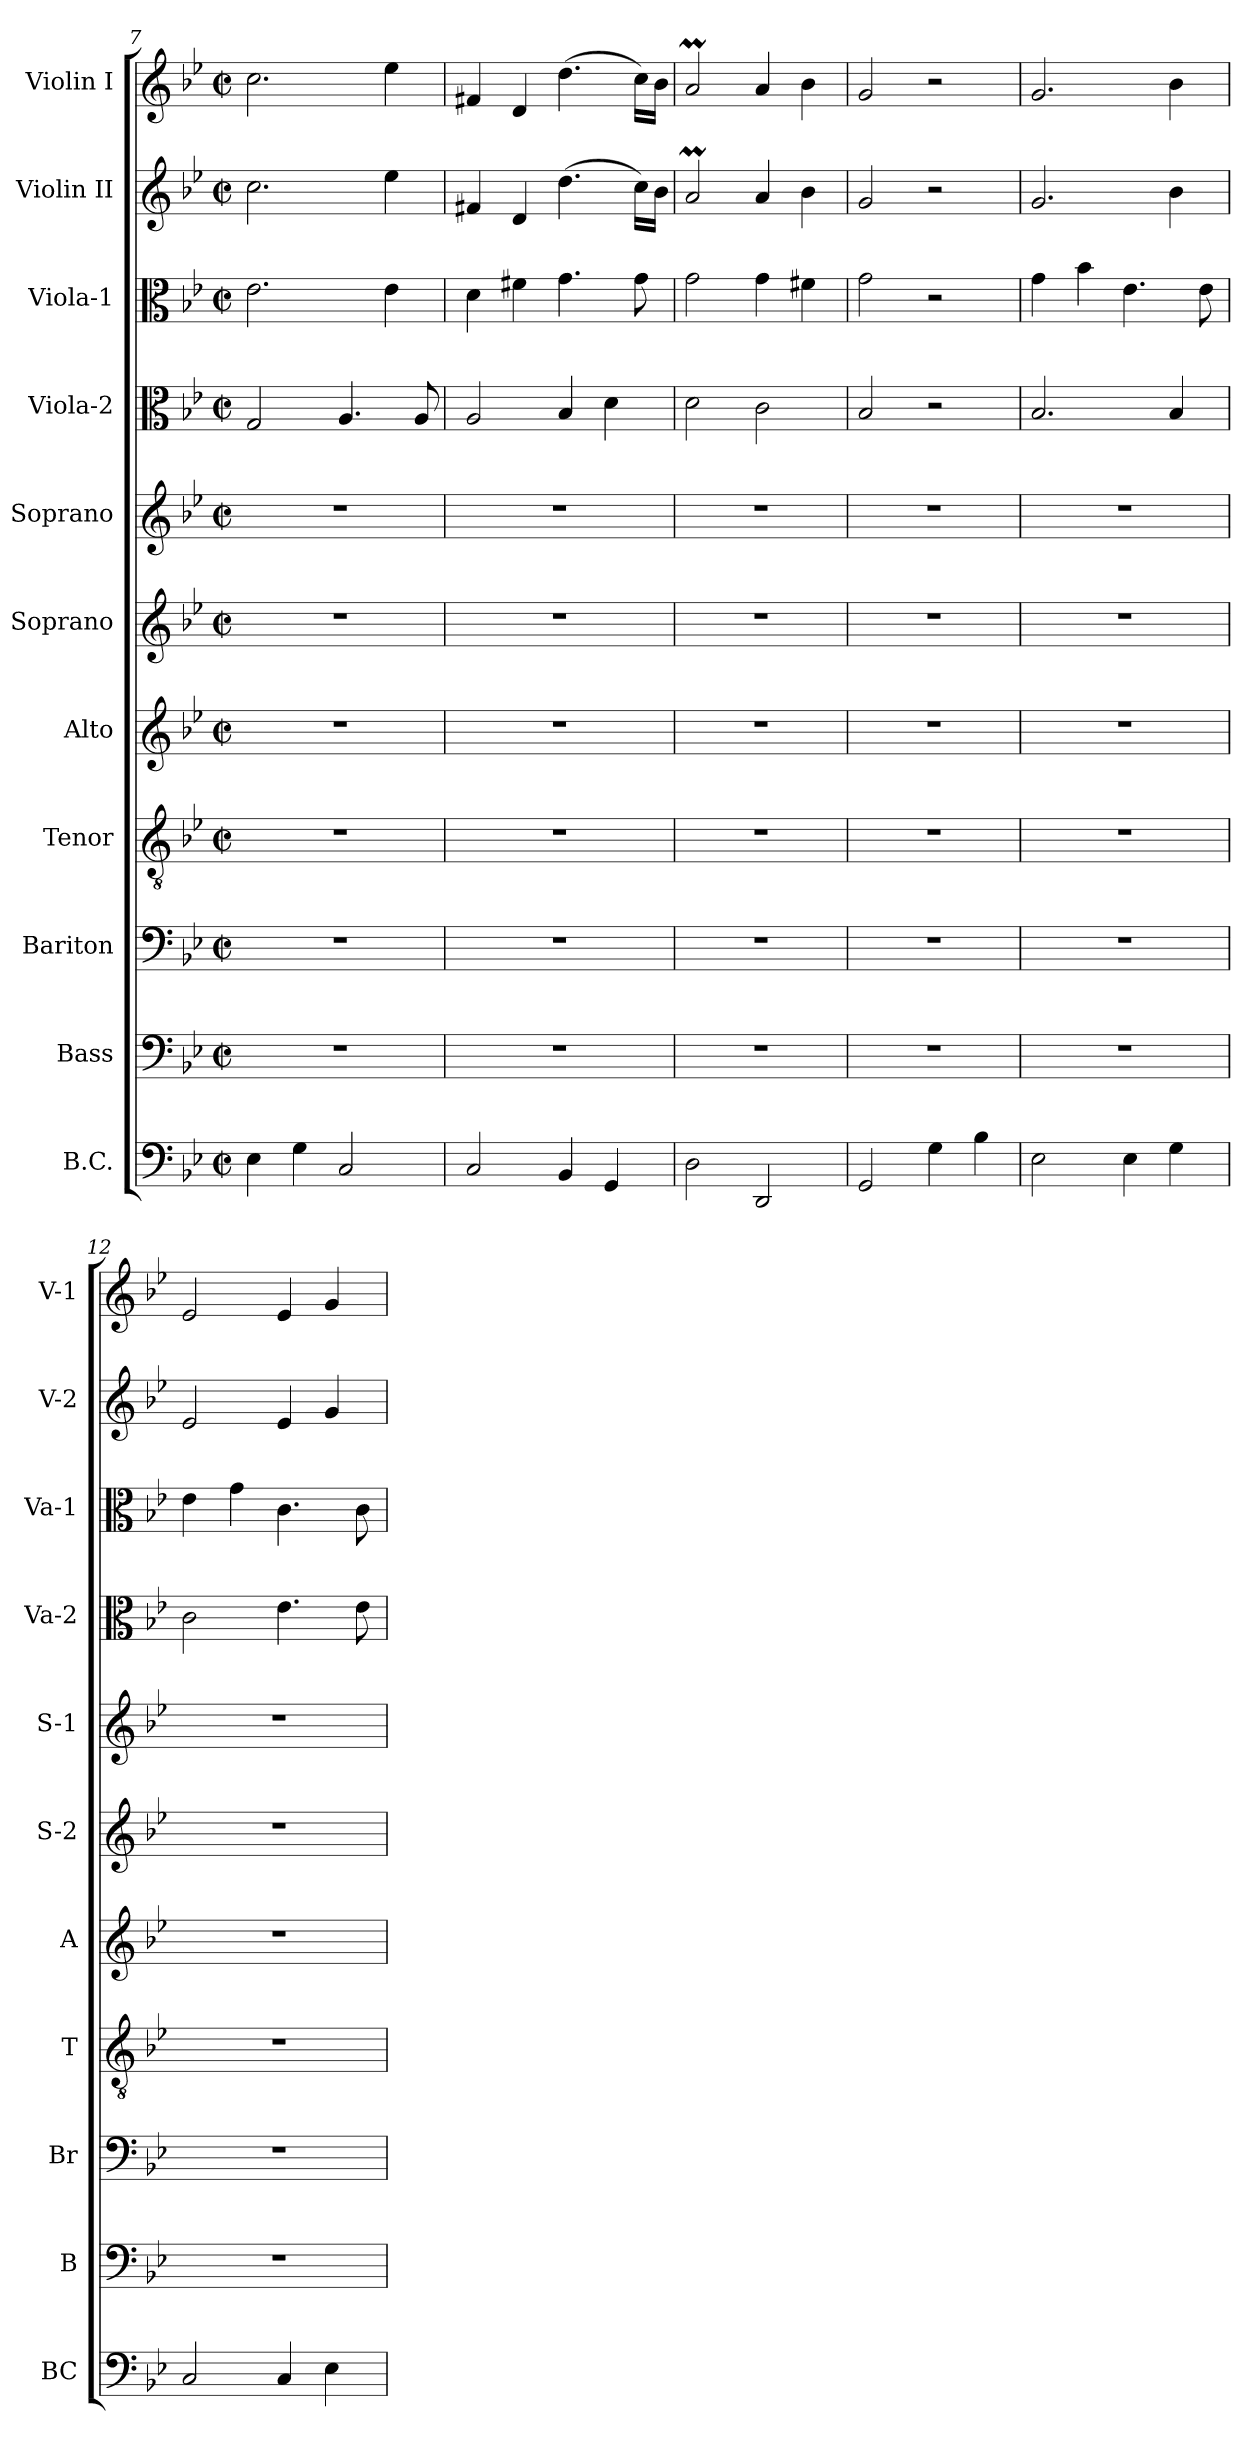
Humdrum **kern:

**kern	**kern	**kern	**kern	**kern	**kern	**kern	**kern	**kern	**kern	**kern
*part11	*part10	*part9	*part8	*part7	*part6	*part5	*part4	*part3	*part2	*part1
*staff11	*staff10	*staff9	*staff8	*staff7	*staff6	*staff5	*staff4	*staff3	*staff2	*staff1
*I"B.C.	*I"Bass	*I"Bariton	*I"Tenor	*I"Alto	*I"Soprano	*I"Soprano	*I"Viola-2	*I"Viola-1	*I"Violin II	*I"Violin I
*I'BC	*I'B	*I'Br	*I'T	*I'A	*I'S-2	*I'S-1	*I'Va-2	*I'Va-1	*I'V-2	*I'V-1
*clefF4	*clefF4	*clefF4	*clefGv2	*clefG2	*clefG2	*clefG2	*clefC3	*clefC3	*clefG2	*clefG2
*k[b-e-]	*k[b-e-]	*k[b-e-]	*k[b-e-]	*k[b-e-]	*k[b-e-]	*k[b-e-]	*k[b-e-]	*k[b-e-]	*k[b-e-]	*k[b-e-]
*B-:	*B-:	*B-:	*B-:	*B-:	*B-:	*B-:	*B-:	*B-:	*B-:	*B-:
*M2/2	*M2/2	*M2/2	*M2/2	*M2/2	*M2/2	*M2/2	*M2/2	*M2/2	*M2/2	*M2/2
*met(c|)	*met(c|)	*met(c|)	*met(c|)	*met(c|)	*met(c|)	*met(c|)	*met(c|)	*met(c|)	*met(c|)	*met(c|)
=7	=7	=7	=7	=7	=7	=7	=7	=7	=7	=7
4E-\	1r	1r	1r	1r	1r	1r	2G/	2.e-\	2.cc\	2.cc\
4G\	.	.	.	.	.	.	.	.	.	.
2C/	.	.	.	.	.	.	4.A/	.	.	.
.	.	.	.	.	.	.	.	4e-\	4ee-\	4ee-\
.	.	.	.	.	.	.	8A/	.	.	.
=8	=8	=8	=8	=8	=8	=8	=8	=8	=8	=8
2C/	1r	1r	1r	1r	1r	1r	2A/	4d\	4f#X/	4f#X/
.	.	.	.	.	.	.	.	4f#X\	4d/	4d/
4BB-/	.	.	.	.	.	.	4B-/	4.g\	(>4.dd\	(>4.dd\
4GG/	.	.	.	.	.	.	4d\	.	.	.
.	.	.	.	.	.	.	.	8g\	16cc\LL)	16cc\LL)
.	.	.	.	.	.	.	.	.	16b-\JJ	16b-\JJ
!!LO:PB:g=z
=9	=9	=9	=9	=9	=9	=9	=9	=9	=9	=9
2D\	1r	1r	1r	1r	1r	1r	2d\	2g\	2am/	2am/
2DD/	.	.	.	.	.	.	2c\	4g\	4a/	4a/
.	.	.	.	.	.	.	.	4f#X\	4b-\	4b-\
=10	=10	=10	=10	=10	=10	=10	=10	=10	=10	=10
2GG/	1r	1r	1r	1r	1r	1r	2B-/	2g\	2g/	2g/
4G\	.	.	.	.	.	.	2r	2r	2r	2r
4B-\	.	.	.	.	.	.	.	.	.	.
=11	=11	=11	=11	=11	=11	=11	=11	=11	=11	=11
2E-\	1r	1r	1r	1r	1r	1r	2.B-/	4g\	2.g/	2.g/
.	.	.	.	.	.	.	.	4b-\	.	.
4E-\	.	.	.	.	.	.	.	4.e-\	.	.
4G\	.	.	.	.	.	.	4B-/	.	4b-\	4b-\
.	.	.	.	.	.	.	.	8e-\	.	.
=12	=12	=12	=12	=12	=12	=12	=12	=12	=12	=12
2C/	1r	1r	1r	1r	1r	1r	2c\	4e-\	2e-/	2e-/
.	.	.	.	.	.	.	.	4g\	.	.
4C/	.	.	.	.	.	.	4.e-\	4.c\	4e-/	4e-/
4E-\	.	.	.	.	.	.	.	.	4g/	4g/
.	.	.	.	.	.	.	8e-\	8c\	.	.
=	=	=	=	=	=	=	=	=	=	=
*-	*-	*-	*-	*-	*-	*-	*-	*-	*-	*-
